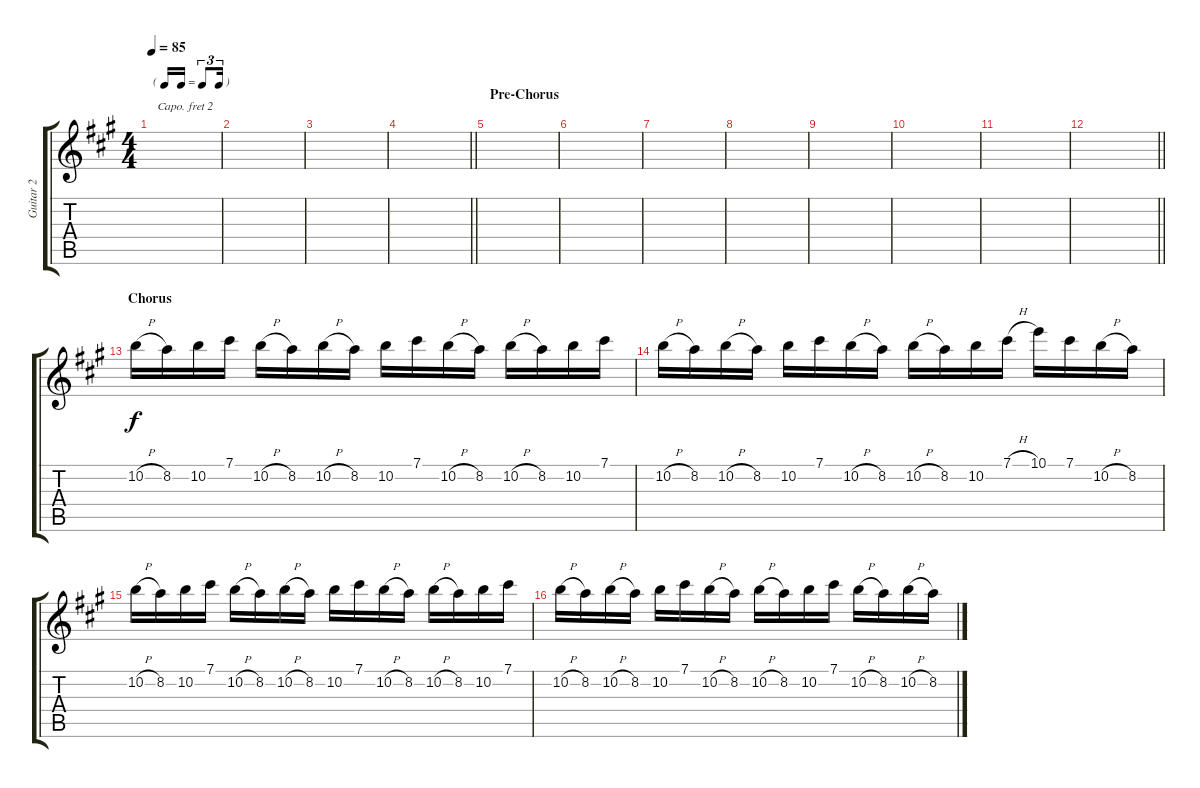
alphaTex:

\track ("Guitar 2" "Guitar 2") {instrument overdrivenguitar}
\staff {score tabs}
\capo 2
\tuning (E4 B3 G3 D3 A2 E2) {hide}
\ts (4 4)
\tf triplet16th
\tempo 85
\clef g2
\ks a
|
|
|
\barLineRight lightlight
|
\section ("" "Pre-Chorus")
|
|
|
|
|
|
|
\barLineRight lightlight
|
\section ("" "Chorus")
10.2{h}.16 8.2.16 10.2.16 7.1.16 10.2{h}.16 8.2.16 10.2{h}.16 8.2.16 10.2.16 7.1.16 10.2{h}.16 8.2.16 10.2{h}.16 8.2.16 10.2.16 7.1.16 |
10.2{h}.16 8.2.16 10.2{h}.16 8.2.16 10.2.16 7.1.16 10.2{h}.16 8.2.16 10.2{h}.16 8.2.16 10.2.16 7.1{h}.16 10.1.16 7.1.16 10.2{h}.16 8.2.16 |
10.2{h}.16 8.2.16 10.2.16 7.1.16 10.2{h}.16 8.2.16 10.2{h}.16 8.2.16 10.2.16 7.1.16 10.2{h}.16 8.2.16 10.2{h}.16 8.2.16 10.2.16 7.1.16 |
10.2{h}.16 8.2.16 10.2{h}.16 8.2.16 10.2.16 7.1.16 10.2{h}.16 8.2.16 10.2{h}.16 8.2.16 10.2.16 7.1.16 10.2{h}.16 8.2.16 10.2{h}.16 8.2.16
